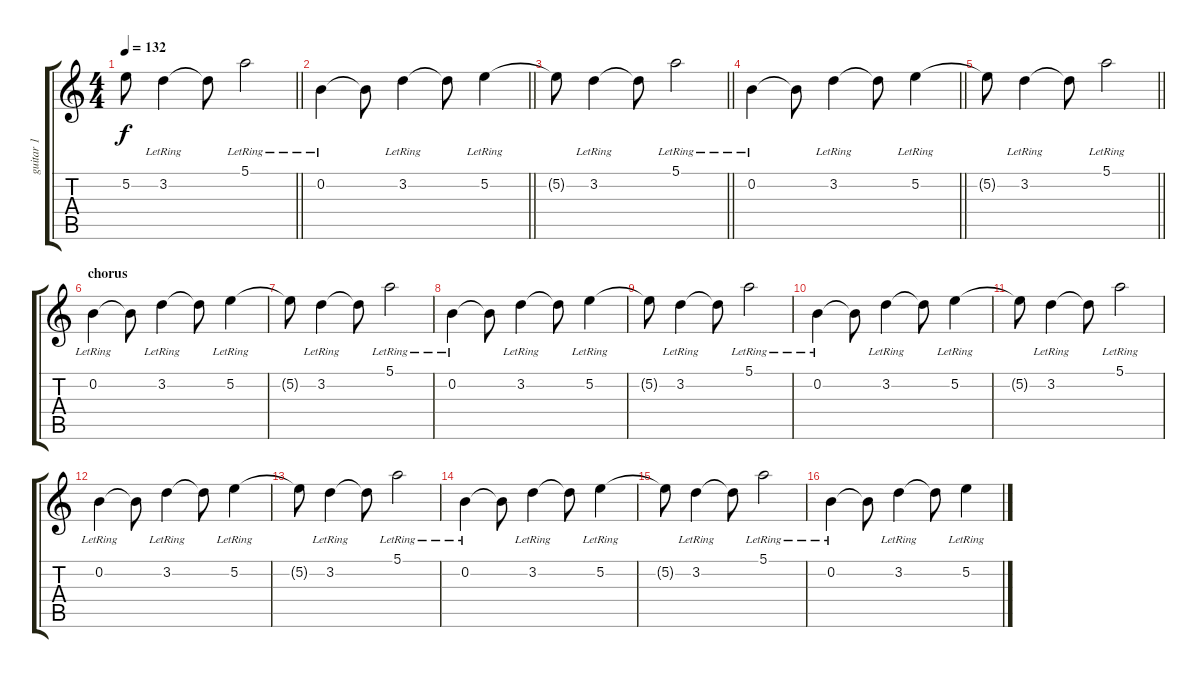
\track ("guitar 1" "guitar 1") {instrument electricguitarjazz}
\staff {score tabs}
\tuning (E4 B3 G3 D3 A2 E2) {hide}
\ts (4 4)
\tempo 132
\clef g2
\barLineRight lightlight
\ks c
5.2{t}.8{dy f} 3.2{lr}.4 3.2{t}.8 5.1{lr}.2 |
\barLineRight lightlight
0.2{lr}.4 0.2{t}.8 3.2{lr}.4 3.2{t}.8 5.2{lr}.4 |
\barLineRight lightlight
5.2{t}.8 3.2{lr}.4 3.2{t}.8 5.1{lr}.2 |
\barLineRight lightlight
0.2{lr}.4 0.2{t}.8 3.2{lr}.4 3.2{t}.8 5.2{lr}.4 |
\barLineRight lightlight
5.2{t}.8 3.2{lr}.4 3.2{t}.8 5.1{lr}.2 |
\section ("" "chorus ")
0.2{lr}.4 0.2{t}.8 3.2{lr}.4 3.2{t}.8 5.2{lr}.4 |
5.2{t}.8 3.2{lr}.4 3.2{t}.8 5.1{lr}.2 |
0.2{lr}.4 0.2{t}.8 3.2{lr}.4 3.2{t}.8 5.2{lr}.4 |
5.2{t}.8 3.2{lr}.4 3.2{t}.8 5.1{lr}.2 |
0.2{lr}.4 0.2{t}.8 3.2{lr}.4 3.2{t}.8 5.2{lr}.4 |
5.2{t}.8 3.2{lr}.4 3.2{t}.8 5.1{lr}.2 |
0.2{lr}.4 0.2{t}.8 3.2{lr}.4 3.2{t}.8 5.2{lr}.4 |
5.2{t}.8 3.2{lr}.4 3.2{t}.8 5.1{lr}.2 |
0.2{lr}.4 0.2{t}.8 3.2{lr}.4 3.2{t}.8 5.2{lr}.4 |
5.2{t}.8 3.2{lr}.4 3.2{t}.8 5.1{lr}.2 |
0.2{lr}.4 0.2{t}.8 3.2{lr}.4 3.2{t}.8 5.2{lr}.4
